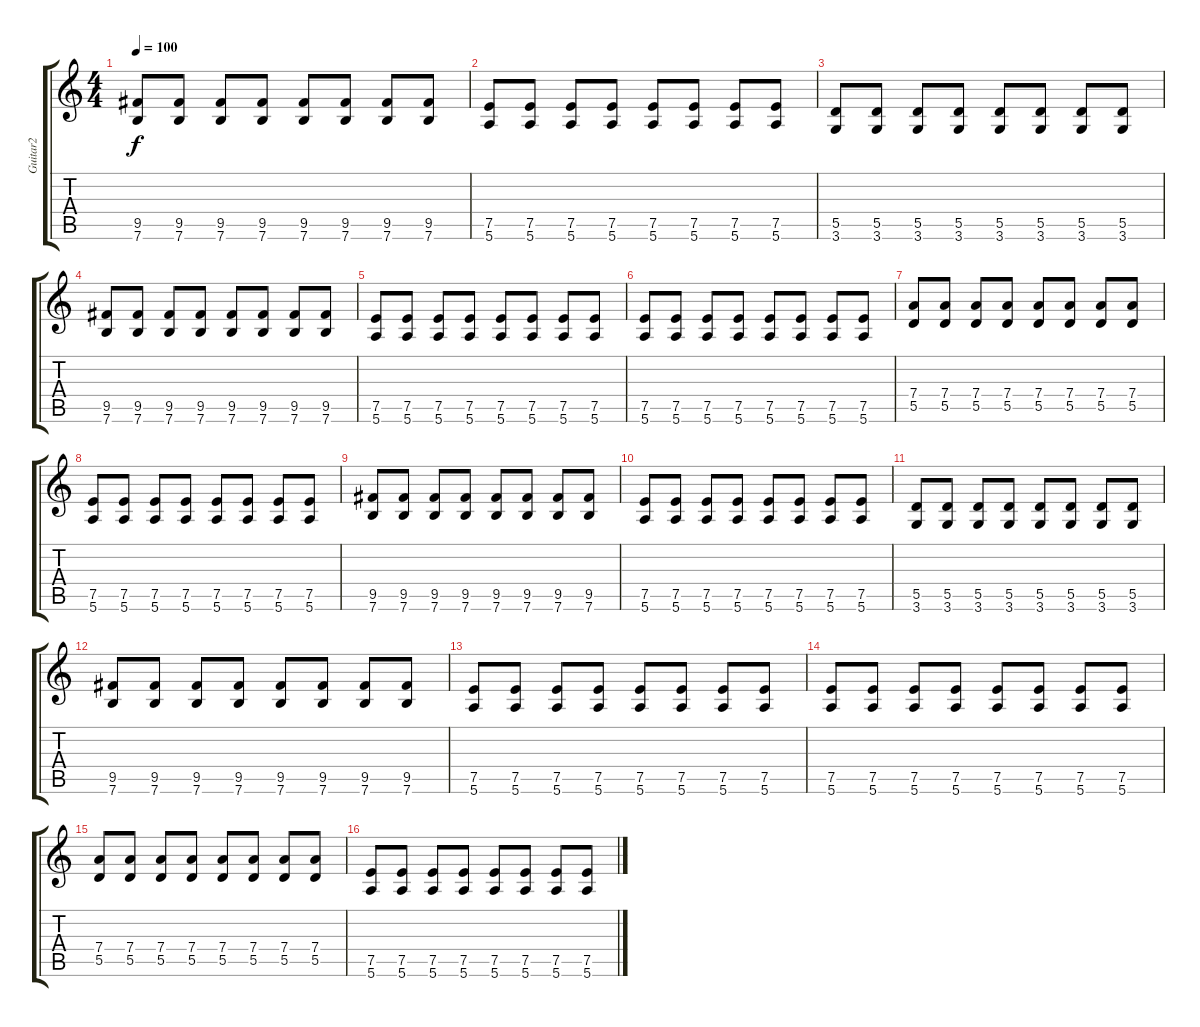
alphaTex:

\track ("Guitar2" "Guitar2") {instrument electricguitarjazz}
\staff {score tabs}
\tuning (E4 B3 G3 D3 A2 E2) {hide}
\ts (4 4)
\tempo 100
\clef g2
\ks c
(9.5 7.6).8{dy f} (9.5 7.6).8 (9.5 7.6).8 (9.5 7.6).8 (9.5 7.6).8 (9.5 7.6).8 (9.5 7.6).8 (9.5 7.6).8 |
(7.5 5.6).8 (7.5 5.6).8 (7.5 5.6).8 (7.5 5.6).8 (7.5 5.6).8 (7.5 5.6).8 (7.5 5.6).8 (7.5 5.6).8 |
(5.5 3.6).8 (5.5 3.6).8 (5.5 3.6).8 (5.5 3.6).8 (5.5 3.6).8 (5.5 3.6).8 (5.5 3.6).8 (5.5 3.6).8 |
(9.5 7.6).8 (9.5 7.6).8 (9.5 7.6).8 (9.5 7.6).8 (9.5 7.6).8 (9.5 7.6).8 (9.5 7.6).8 (9.5 7.6).8 |
(7.5 5.6).8 (7.5 5.6).8 (7.5 5.6).8 (7.5 5.6).8 (7.5 5.6).8 (7.5 5.6).8 (7.5 5.6).8 (7.5 5.6).8 |
(7.5 5.6).8 (7.5 5.6).8 (7.5 5.6).8 (7.5 5.6).8 (7.5 5.6).8 (7.5 5.6).8 (7.5 5.6).8 (7.5 5.6).8 |
(7.4 5.5).8 (7.4 5.5).8 (7.4 5.5).8 (7.4 5.5).8 (7.4 5.5).8 (7.4 5.5).8 (7.4 5.5).8 (7.4 5.5).8 |
(7.5 5.6).8 (7.5 5.6).8 (7.5 5.6).8 (7.5 5.6).8 (7.5 5.6).8 (7.5 5.6).8 (7.5 5.6).8 (7.5 5.6).8 |
(9.5 7.6).8 (9.5 7.6).8 (9.5 7.6).8 (9.5 7.6).8 (9.5 7.6).8 (9.5 7.6).8 (9.5 7.6).8 (9.5 7.6).8 |
(7.5 5.6).8 (7.5 5.6).8 (7.5 5.6).8 (7.5 5.6).8 (7.5 5.6).8 (7.5 5.6).8 (7.5 5.6).8 (7.5 5.6).8 |
(5.5 3.6).8 (5.5 3.6).8 (5.5 3.6).8 (5.5 3.6).8 (5.5 3.6).8 (5.5 3.6).8 (5.5 3.6).8 (5.5 3.6).8 |
(9.5 7.6).8 (9.5 7.6).8 (9.5 7.6).8 (9.5 7.6).8 (9.5 7.6).8 (9.5 7.6).8 (9.5 7.6).8 (9.5 7.6).8 |
(7.5 5.6).8 (7.5 5.6).8 (7.5 5.6).8 (7.5 5.6).8 (7.5 5.6).8 (7.5 5.6).8 (7.5 5.6).8 (7.5 5.6).8 |
(7.5 5.6).8 (7.5 5.6).8 (7.5 5.6).8 (7.5 5.6).8 (7.5 5.6).8 (7.5 5.6).8 (7.5 5.6).8 (7.5 5.6).8 |
(7.4 5.5).8 (7.4 5.5).8 (7.4 5.5).8 (7.4 5.5).8 (7.4 5.5).8 (7.4 5.5).8 (7.4 5.5).8 (7.4 5.5).8 |
(7.5 5.6).8 (7.5 5.6).8 (7.5 5.6).8 (7.5 5.6).8 (7.5 5.6).8 (7.5 5.6).8 (7.5 5.6).8 (7.5 5.6).8
